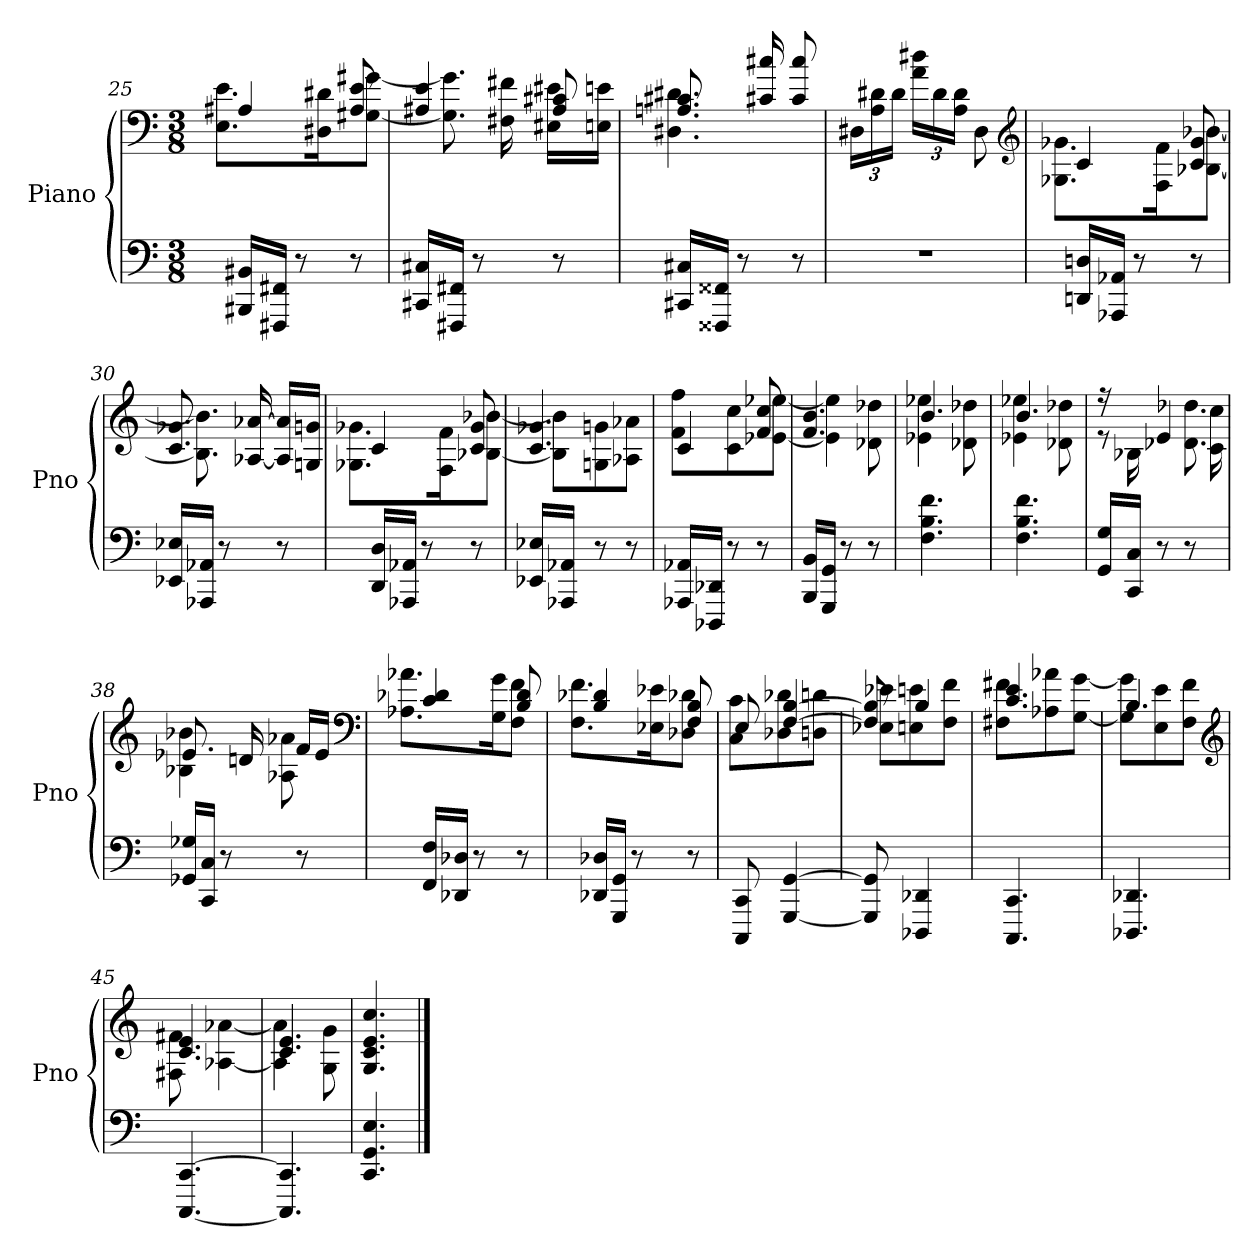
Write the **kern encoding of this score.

**kern	**kern
*part1	*part1
*staff2	*staff1
*I"Piano	*
*I'Pno	*
*clefF4	*clefF4
*k[]	*k[]
*C:	*C:
*M3/8	*M3/8
=25	=25
*	*^
16BBB#X 16BB#XLL	4A#X	8.E 8.eL
16FFF#X 16FF#XJJ	.	.
8r	.	.
.	.	16D#X 16d#XK
8r	8A# 8e	[8G#X [8g#XJ
=26	=26	=26
16CC#X 16C#XLL	4A#X 4e	8.G#] 8.g#]
16FFF#X 16FF#XJJ	.	.
8r	.	.
.	.	16F#X 16f#X
8r	8A# 8c#X	16E#X 16e#XLL
.	.	16En 16enJJ
=27	=27	=27
16CC#X 16C#XLL	8.An 8.c#X	4.D#X 4.d#X
16FFF##X 16FF##XJJ	.	.
8r	.	.
.	16c#X 16cc#X	.
8r	8c# 8cc#	.
*	*v	*v
=28	=28
4.r	24D#XLL
.	24A 24d#X
.	24d#JJ
.	24a 24dd#XLL
.	24d#
.	24A 24d#JJ
.	8D#
*	*clefG2
=29	=29
*	*^
16DDn 16DnLL	4c	8.G-X 8.g-XL
16AAA-X 16AA-XJJ	.	.
8r	.	.
.	.	16F 16fK
8r	8c 8g-	[8B-X [8b-XJ
=30	=30	=30
16EE-X 16E-XLL	8.c 8.g-X	8.B-] 8.b-]
16AAA-X 16AA-XJJ	.	.
8r	.	.
.	16ryy	[16A-X [16a-X
8r	8ryy	16A-] 16a-]LL
.	.	16Gn 16gnJJ
=31	=31	=31
16DD 16DLL	4c	8.G-X 8.g-XL
16AAA-X 16AA-XJJ	.	.
8r	.	.
.	.	16F 16fK
8r	8c 8g-	[8B-X [8b-XJ
=32	=32	=32
16EE-X 16E-XLL	4.c 4.g-X	8B-] 8b-]L
16AAA-X 16AA-XJJ	.	.
8r	.	8Gn 8gn
8r	.	8A-X 8a-XJ
=33	=33	=33
16AAA-X 16AA-XLL	4c	8f 8ffL
16DDD-X 16DD-XJJ	.	.
8r	.	8c 8cc
8r	8f 8cc	[8e-X [8ee-XJ
=34	=34	=34
16BBB 16BBLL	4.f 4.b	4e-] 4ee-]
16GGG 16GGJJ	.	.
8r	.	.
8r	.	8d-X 8dd-X
=35	=35	=35
4.F 4.B 4.f	4.b	4e-X 4ee-X
.	.	8d-X 8dd-X
=36	=36	=36
4.F 4.B 4.f	4.b	4e-X 4ee-X
.	.	8d-X 8dd-X
=37	=37	=37
16GG 16GLL	8re	16rff
16CC 16CJJ	.	16B-X
8r	4e	8.d-X 8.dd-X
8r	.	.
.	.	16c 16cc
=38	=38	=38
16GG-X 16G-XLL	8.e-X	4B-X 4b-X
16CC 16CJJ	.	.
8r	.	.
.	16dn	.
8r	16fLL	8A-X 8a-X
.	16e-JJ	.
*	*clefF4	*
=39	=39	=39
16FF 16FLL	4c 4d-X	8.A-X 8.a-XL
16DD-X 16D-XJJ	.	.
8r	.	.
.	.	16G 16gK
8r	8B 8d-	8F 8fJ
=40	=40	=40
16DD-X 16D-XLL	4B 4d-X	8.F 8.fL
16GGG 16GGJJ	.	.
8r	.	.
.	.	16E-X 16e-XK
8r	8F 8B	8D-X 8d-XJ
=41	=41	=41
8CCC 8CC	8E	8C 8cL
[4GGG [4GG	[4F [4B	8D-X 8d-X
.	.	8Dn 8dnJ
=42	=42	=42
8GGG] 8GG]	8F] 8B]	8E-X 8e-XL
4DDD-X 4DD-X	4B	8En 8en
.	.	8F 8fJ
=43	=43	=43
4.CCC 4.CC	4.c 4.e	8F#X 8f#XL
.	.	8A-X 8a-X
.	.	[8G [8gJ
=44	=44	=44
4.DDD-X 4.DD-X	4.B	8G] 8g]L
.	.	8E 8e
.	.	8F 8fJ
*	*clefG2	*
=45	=45	=45
[4.CCC [4.CC	4.c 4.e	8F#X 8f#X
.	.	[4A-X [4a-X
=46	=46	=46
4.CCC] 4.CC]	4.c 4.e	4A-] 4a-]
.	.	8G 8g
*	*v	*v
=47	=47
4.CC 4.GG 4.E	4.G 4.c 4.e 4.cc
==	==
*-	*-
